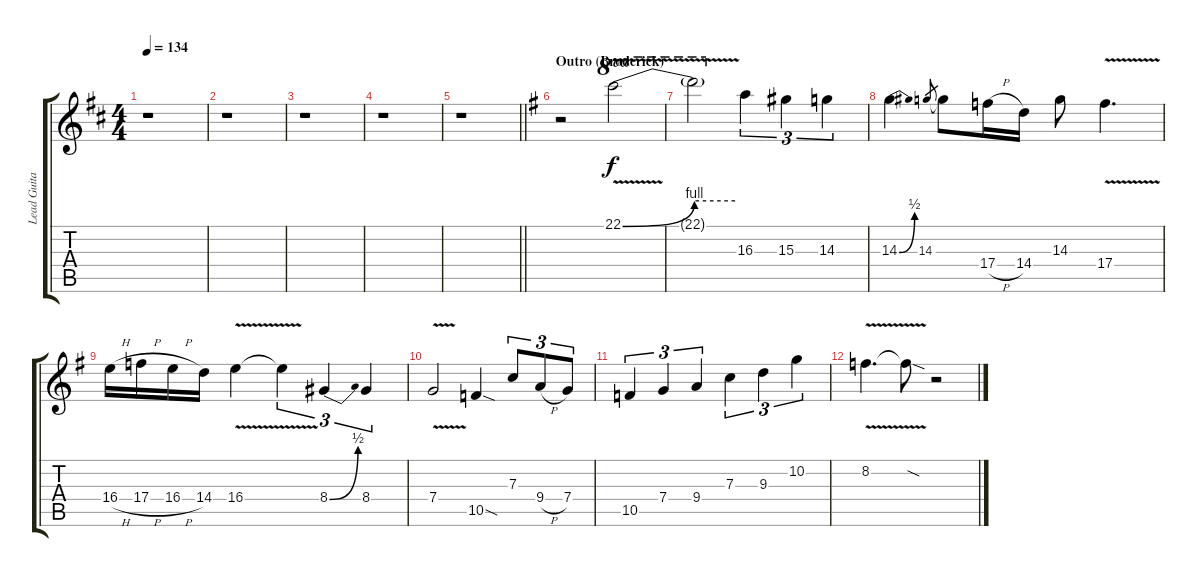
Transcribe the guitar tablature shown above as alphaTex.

\track ("Lead Guitar 1" "Lead Guita") {instrument distortionguitar}
\staff {score tabs}
\tuning (D4 A3 F3 C3 G2 D2) {hide}
\ts (4 4)
\tempo 134
\clef g2
\ks bminor
r.1{dy f} |
r.1 |
r.1 |
r.1 |
\barLineRight lightlight
r.1{volume 16} |
\section ("" "Outro (Broderick)")
\ks eminor
r.2 22.1{be (bend 0 0 60 4) v}.2{ot 8va} |
22.1{be (hold 0 4 60 4) v t}.2{ot 8va} 16.3.4{tu (3 2)} 15.3.4{tu (3 2)} 14.3.4{tu (3 2)} |
14.3{be (bend 0 0 60 2)}.4 14.3.8{gr} 14.3{t}.8 17.4{h}.16 14.4.16 14.3.8 17.4{v}.4{d} |
16.4{h}.16 17.4{h}.16 16.4{h}.16 14.4.16 16.4{v}.4 16.4{v t}.4{tu (3 2)} 8.4{be (bend 0 0 60 2)}.4{tu (3 2)} 8.4.4{tu (3 2)} |
7.4{v}.2 10.5{sod}.4 7.3.8{tu (3 2)} 9.4{h}.8{tu (3 2)} 7.4.8{tu (3 2)} |
10.5.4{tu (3 2)} 7.4.4{tu (3 2)} 9.4.4{tu (3 2)} 7.3.4{tu (3 2)} 9.3.4{tu (3 2)} 10.2.4{tu (3 2)} |
8.2{v}.4{d} 8.2{sod t}.8 r.2
